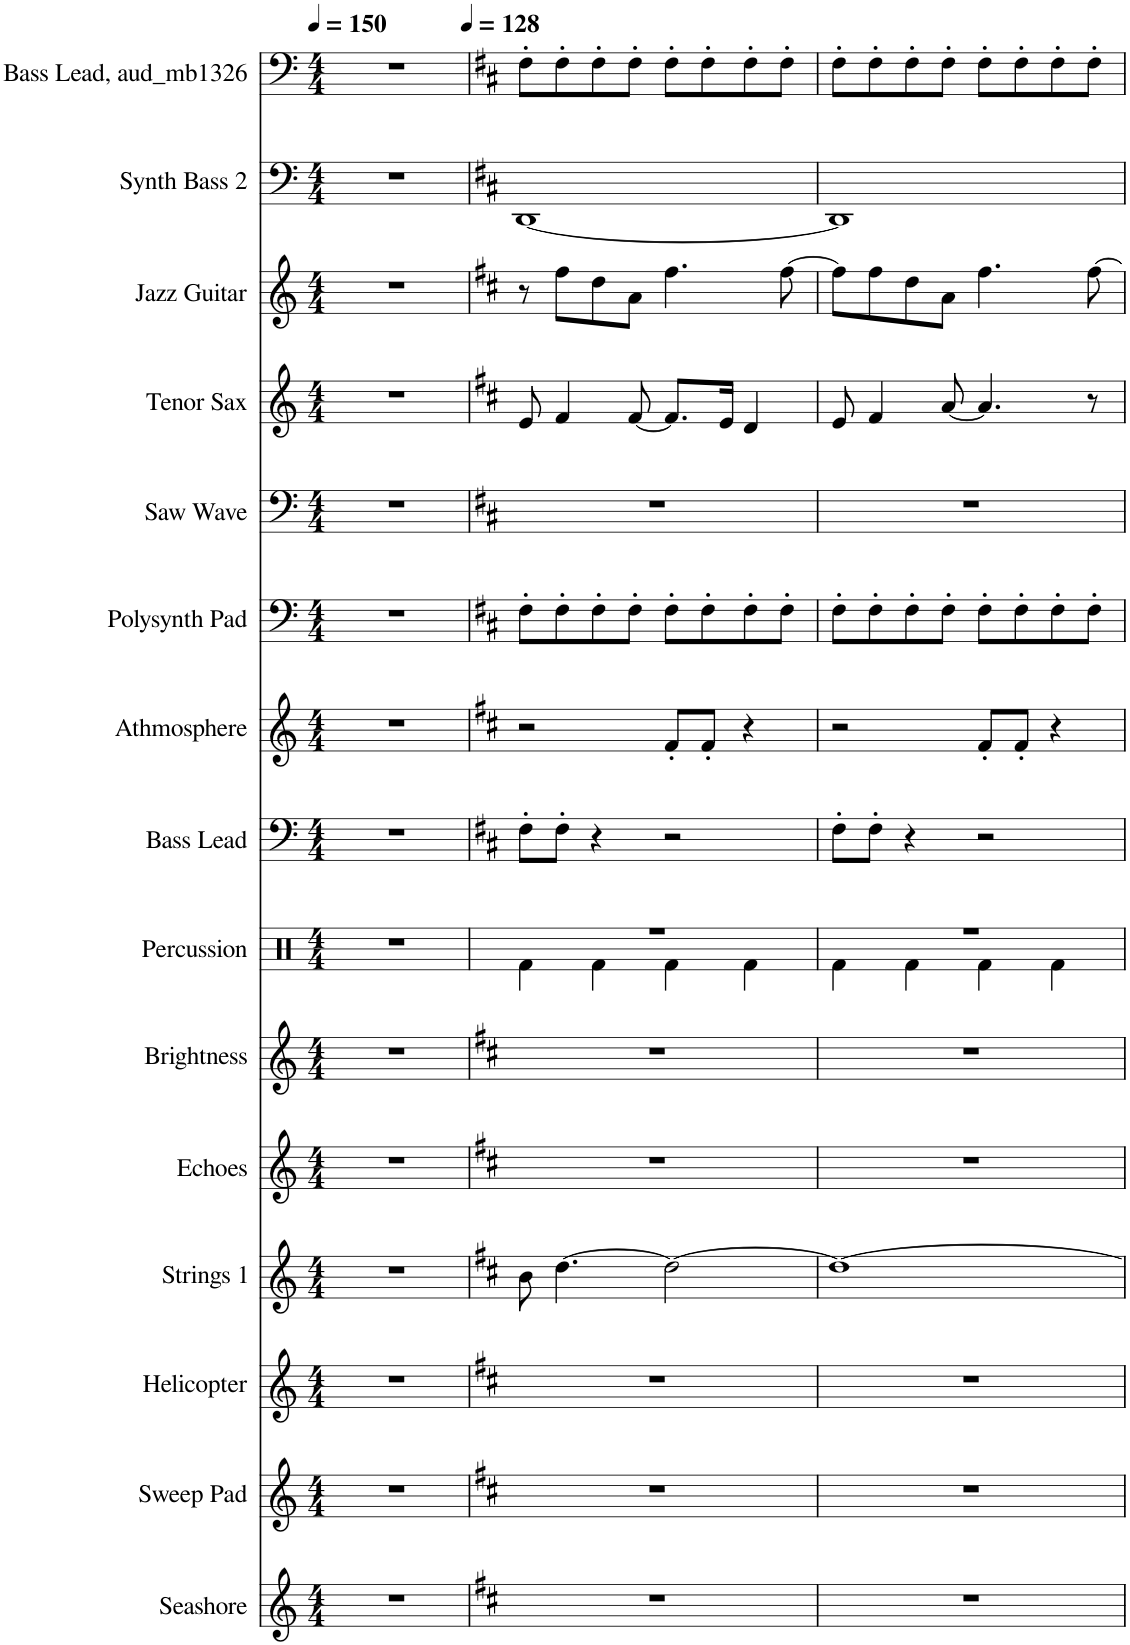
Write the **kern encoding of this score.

**kern	**kern	**kern	**kern	**kern	**kern	**kern	**kern	**kern	**kern	**kern	**kern	**kern	**kern	**kern
*part15	*part14	*part13	*part12	*part11	*part10	*part9	*part8	*part7	*part6	*part5	*part4	*part3	*part2	*part1
*staff15	*staff14	*staff13	*staff12	*staff11	*staff10	*staff9	*staff8	*staff7	*staff6	*staff5	*staff4	*staff3	*staff2	*staff1
*I"Seashore	*I"Sweep Pad	*I"Helicopter	*I"Strings 1	*I"Echoes	*I"Brightness	*I"Percussion	*I"Bass Lead	*I"Athmosphere	*I"Polysynth Pad	*I"Saw Wave	*I"Tenor Sax	*I"Jazz Guitar	*I"Synth Bass 2	*I"Bass Lead, aud_mb1326
*	*	*	*I'Str	*	*	*	*	*	*	*	*I'T Sax	*	*	*
*clefG2	*clefG2	*clefG2	*clefG2	*clefG2	*clefG2	*clefX	*clefF4	*clefG2	*clefF4	*clefF4	*clefG2	*clefG2	*clefF4	*clefF4
*	*	*	*	*	*	*	*	*	*	*	*Trd8c14	*	*	*
*k[]	*k[]	*k[]	*k[]	*k[]	*k[]	*k[]	*k[]	*k[]	*k[]	*k[]	*k[]	*k[]	*k[]	*k[]
*M4/4	*M4/4	*M4/4	*M4/4	*M4/4	*M4/4	*M4/4	*M4/4	*M4/4	*M4/4	*M4/4	*M4/4	*M4/4	*M4/4	*M4/4
*MM150	*MM150	*MM150	*MM150	*MM150	*MM150	*MM150	*MM150	*MM150	*MM150	*MM150	*MM150	*MM150	*MM150	*MM150
=1	=1	=1	=1	=1	=1	=1	=1	=1	=1	=1	=1	=1	=1	=1
*	*	*	*	*	*	*	*	*	*	*	*	*	*	*^
1r	1r	1r	1r	1r	1r	1r	1r	1r	1r	1r	1r	1r	1r	1r	2...ryy
*	*	*	*	*	*	*	*	*	*	*	*	*	*	*MM128	*
.	.	.	.	.	.	.	.	.	.	.	.	.	.	.	16ryy
*	*	*	*	*	*	*	*	*	*	*	*	*	*	*v	*v
=2	=2	=2	=2	=2	=2	=2	=2	=2	=2	=2	=2	=2	=2	=2
*k[f#c#]	*k[f#c#]	*k[f#c#]	*k[f#c#]	*k[f#c#]	*k[f#c#]	*	*k[f#c#]	*k[f#c#]	*k[f#c#]	*k[f#c#]	*k[f#c#]	*k[f#c#]	*k[f#c#]	*k[f#c#]
*	*	*	*	*	*	*^	*	*	*	*	*	*	*	*
1r	1r	1r	8b\	1r	1r	1r	4Rf\	8F#'\L	2r	8F#'\L	1r	8e/	8r	[1DD	8F#'\L
.	.	.	[4.dd\	.	.	.	.	8F#'\J	.	8F#'\	.	4f#/	8ff#\L	.	8F#'\
.	.	.	.	.	.	.	4Rf\	4r	.	8F#'\	.	.	8dd\	.	8F#'\
.	.	.	.	.	.	.	.	.	.	8F#'\J	.	[8f#/	8a\J	.	8F#'\J
.	.	.	2dd\_	.	.	.	4Rf\	2r	8f#'/L	8F#'\L	.	8.f#/L]	4.ff#\	.	8F#'\L
.	.	.	.	.	.	.	.	.	8f#'/J	8F#'\	.	.	.	.	8F#'\
.	.	.	.	.	.	.	.	.	.	.	.	16e/Jk	.	.	.
.	.	.	.	.	.	.	4Rf\	.	4r	8F#'\	.	4d/	.	.	8F#'\
.	.	.	.	.	.	.	.	.	.	8F#'\J	.	.	[8ff#\	.	8F#'\J
=3	=3	=3	=3	=3	=3	=3	=3	=3	=3	=3	=3	=3	=3	=3	=3
1r	1r	1r	1dd_	1r	1r	1r	4Rf\	8F#'\L	2r	8F#'\L	1r	8e/	8ff#\L]	1DD]	8F#'\L
.	.	.	.	.	.	.	.	8F#'\J	.	8F#'\	.	4f#/	8ff#\	.	8F#'\
.	.	.	.	.	.	.	4Rf\	4r	.	8F#'\	.	.	8dd\	.	8F#'\
.	.	.	.	.	.	.	.	.	.	8F#'\J	.	[8a/	8a\J	.	8F#'\J
.	.	.	.	.	.	.	4Rf\	2r	8f#'/L	8F#'\L	.	4.a/]	4.ff#\	.	8F#'\L
.	.	.	.	.	.	.	.	.	8f#'/J	8F#'\	.	.	.	.	8F#'\
.	.	.	.	.	.	.	4Rf\	.	4r	8F#'\	.	.	.	.	8F#'\
.	.	.	.	.	.	.	.	.	.	8F#'\J	.	8r	[8ff#\	.	8F#'\J
*	*	*	*	*	*	*v	*v	*	*	*	*	*	*	*	*
=	=	=	=	=	=	=	=	=	=	=	=	=	=	=
*-	*-	*-	*-	*-	*-	*-	*-	*-	*-	*-	*-	*-	*-	*-
